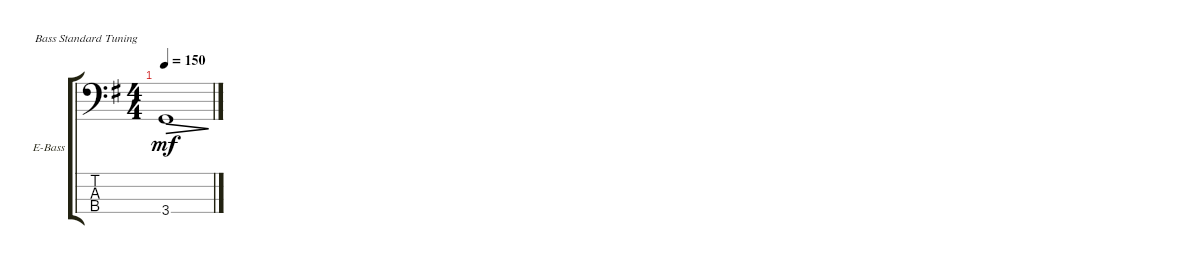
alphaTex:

\defaultSystemsLayout 4
\bracketExtendMode groupsimilarinstruments
\firstSystemTrackNameOrientation horizontal
\otherSystemsTrackNameOrientation horizontal
\track ("Electric Bass" "E-Bass") {instrument electricbassfinger}
\staff {score tabs}
\tuning (G2 D2 A1 E1)
\ts (4 4)
\tempo 150
\clef f4
\ks g
3.4.1{dec dy mf}
